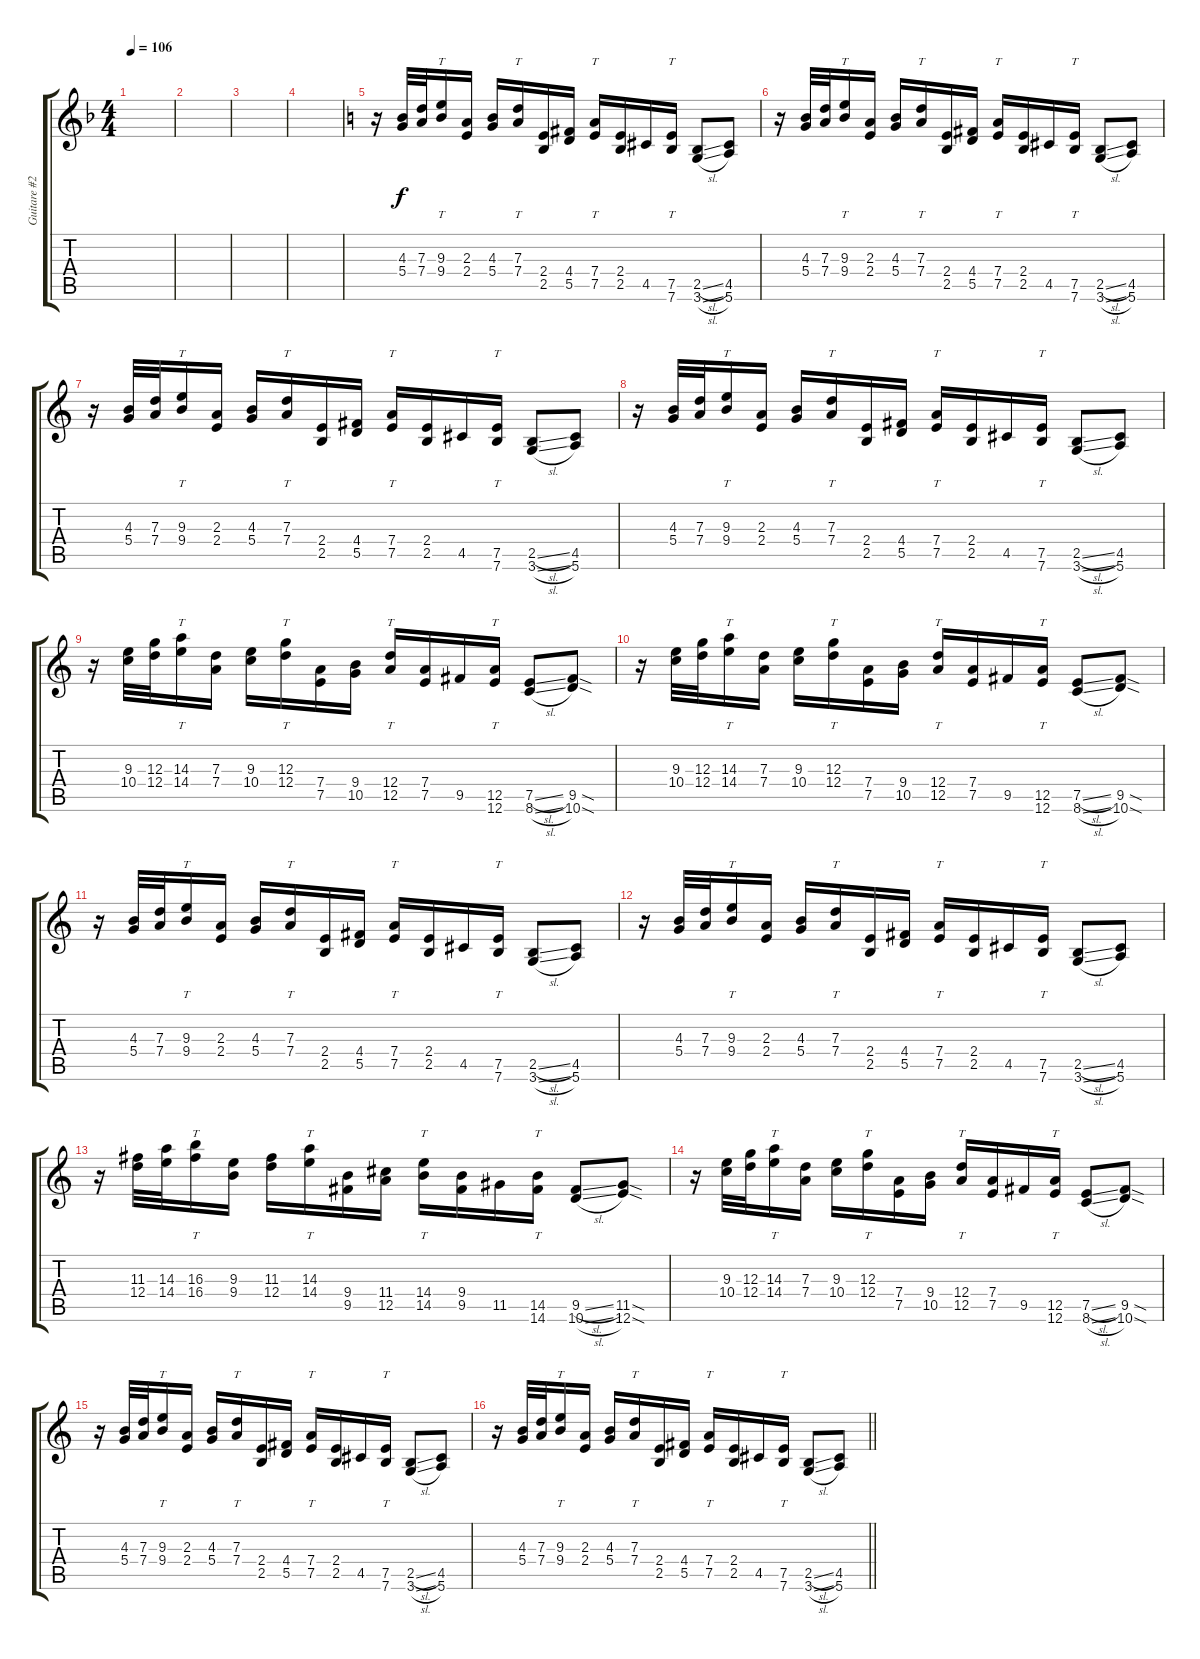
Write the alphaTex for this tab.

\track ("Guitare #2" "Guitare #2") {instrument electricguitarjazz}
\staff {score tabs}
\tuning (E4 B3 G3 D3 A2 E2) {hide}
\ts (4 4)
\tempo 106
\clef g2
\ks f
|
|
|
|
\ks c
r.16 (4.3 5.4).32 (7.3 7.4).32 (9.3 9.4).16{tt} (2.3 2.4).16 (4.3 5.4).16 (7.3 7.4).16{tt} (2.4 2.5).16 (4.4 5.5).16 (7.4 7.5).16{tt} (2.4 2.5).16 4.5.16 (7.5 7.6).16{tt} (2.5{sl} 3.6{sl}).8 (4.5 5.6).8 |
r.16 (4.3 5.4).32 (7.3 7.4).32 (9.3 9.4).16{tt} (2.3 2.4).16 (4.3 5.4).16 (7.3 7.4).16{tt} (2.4 2.5).16 (4.4 5.5).16 (7.4 7.5).16{tt} (2.4 2.5).16 4.5.16 (7.5 7.6).16{tt} (2.5{sl} 3.6{sl}).8 (4.5 5.6).8 |
r.16 (4.3 5.4).32 (7.3 7.4).32 (9.3 9.4).16{tt} (2.3 2.4).16 (4.3 5.4).16 (7.3 7.4).16{tt} (2.4 2.5).16 (4.4 5.5).16 (7.4 7.5).16{tt} (2.4 2.5).16 4.5.16 (7.5 7.6).16{tt} (2.5{sl} 3.6{sl}).8 (4.5 5.6).8 |
r.16 (4.3 5.4).32 (7.3 7.4).32 (9.3 9.4).16{tt} (2.3 2.4).16 (4.3 5.4).16 (7.3 7.4).16{tt} (2.4 2.5).16 (4.4 5.5).16 (7.4 7.5).16{tt} (2.4 2.5).16 4.5.16 (7.5 7.6).16{tt} (2.5{sl} 3.6{sl}).8 (4.5 5.6).8 |
r.16 (9.3 10.4).32 (12.3 12.4).32 (14.3 14.4).16{tt} (7.3 7.4).16 (9.3 10.4).16 (12.3 12.4).16{tt} (7.4 7.5).16 (9.4 10.5).16 (12.4 12.5).16{tt} (7.4 7.5).16 9.5.16 (12.5 12.6).16{tt} (7.5{sl} 8.6{sl}).8 (9.5{sod} 10.6{sod}).8 |
r.16 (9.3 10.4).32 (12.3 12.4).32 (14.3 14.4).16{tt} (7.3 7.4).16 (9.3 10.4).16 (12.3 12.4).16{tt} (7.4 7.5).16 (9.4 10.5).16 (12.4 12.5).16{tt} (7.4 7.5).16 9.5.16 (12.5 12.6).16{tt} (7.5{sl} 8.6{sl}).8 (9.5{sod} 10.6{sod}).8 |
r.16 (4.3 5.4).32 (7.3 7.4).32 (9.3 9.4).16{tt} (2.3 2.4).16 (4.3 5.4).16 (7.3 7.4).16{tt} (2.4 2.5).16 (4.4 5.5).16 (7.4 7.5).16{tt} (2.4 2.5).16 4.5.16 (7.5 7.6).16{tt} (2.5{sl} 3.6{sl}).8 (4.5 5.6).8 |
r.16 (4.3 5.4).32 (7.3 7.4).32 (9.3 9.4).16{tt} (2.3 2.4).16 (4.3 5.4).16 (7.3 7.4).16{tt} (2.4 2.5).16 (4.4 5.5).16 (7.4 7.5).16{tt} (2.4 2.5).16 4.5.16 (7.5 7.6).16{tt} (2.5{sl} 3.6{sl}).8 (4.5 5.6).8 |
r.16 (11.3 12.4).32 (14.3 14.4).32 (16.3 16.4).16{tt} (9.3 9.4).16 (11.3 12.4).16 (14.3 14.4).16{tt} (9.4 9.5).16 (11.4 12.5).16 (14.4 14.5).16{tt} (9.4 9.5).16 11.5.16 (14.5 14.6).16{tt} (9.5{sl} 10.6{sl}).8 (11.5{sod} 12.6{sod}).8 |
r.16 (9.3 10.4).32 (12.3 12.4).32 (14.3 14.4).16{tt} (7.3 7.4).16 (9.3 10.4).16 (12.3 12.4).16{tt} (7.4 7.5).16 (9.4 10.5).16 (12.4 12.5).16{tt} (7.4 7.5).16 9.5.16 (12.5 12.6).16{tt} (7.5{sl} 8.6{sl}).8 (9.5{sod} 10.6{sod}).8 |
r.16 (4.3 5.4).32{dy f} (7.3 7.4).32 (9.3 9.4).16{tt} (2.3 2.4).16 (4.3 5.4).16 (7.3 7.4).16{tt} (2.4 2.5).16 (4.4 5.5).16 (7.4 7.5).16{tt} (2.4 2.5).16 4.5.16 (7.5 7.6).16{tt} (2.5{sl} 3.6{sl}).8 (4.5 5.6).8 |
\barLineRight lightlight
r.16 (4.3 5.4).32 (7.3 7.4).32 (9.3 9.4).16{tt} (2.3 2.4).16 (4.3 5.4).16 (7.3 7.4).16{tt} (2.4 2.5).16 (4.4 5.5).16 (7.4 7.5).16{tt} (2.4 2.5).16 4.5.16 (7.5 7.6).16{tt} (2.5{sl} 3.6{sl}).8 (4.5 5.6).8
